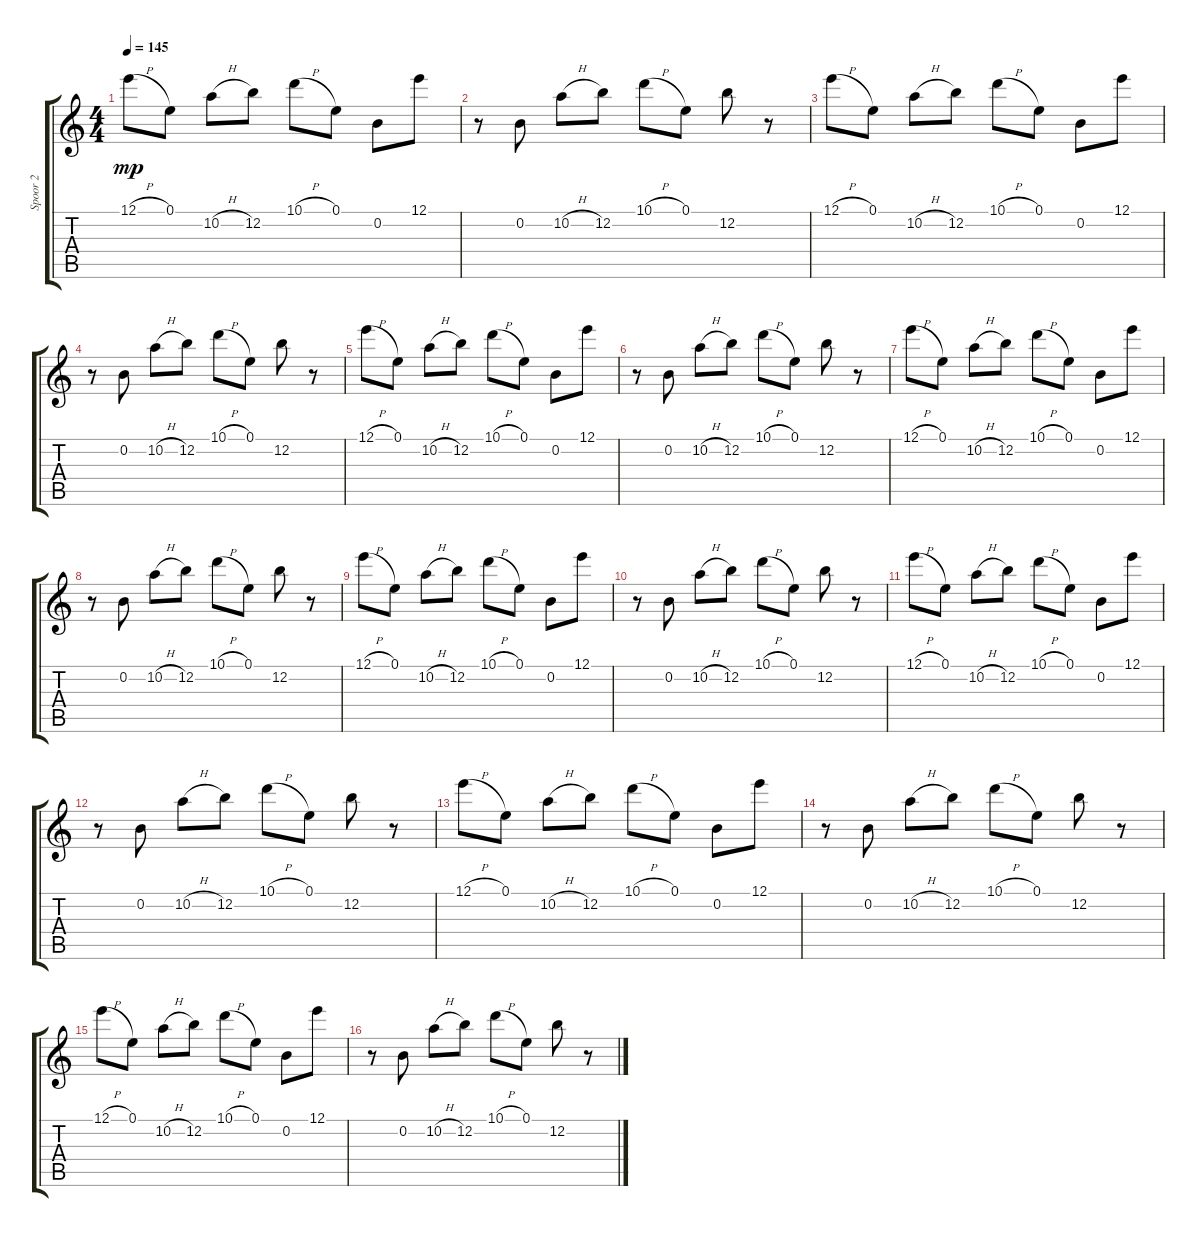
\track ("Spoor 2" "Spoor 2") {instrument distortionguitar}
\staff {score tabs}
\tuning (E4 B3 G3 D3 A2 E2) {hide}
\ts (4 4)
\tempo 145
\clef g2
\ks c
12.1{h}.8{dy mp} 0.1.8 10.2{h}.8 12.2.8 10.1{h}.8 0.1.8 0.2.8 12.1.8 |
r.8 0.2.8 10.2{h}.8 12.2.8 10.1{h}.8 0.1.8 12.2.8 r.8 |
12.1{h}.8 0.1.8 10.2{h}.8 12.2.8 10.1{h}.8 0.1.8 0.2.8 12.1.8 |
r.8 0.2.8 10.2{h}.8 12.2.8 10.1{h}.8 0.1.8 12.2.8 r.8 |
12.1{h}.8 0.1.8 10.2{h}.8 12.2.8 10.1{h}.8 0.1.8 0.2.8 12.1.8 |
r.8 0.2.8 10.2{h}.8 12.2.8 10.1{h}.8 0.1.8 12.2.8 r.8 |
12.1{h}.8 0.1.8 10.2{h}.8 12.2.8 10.1{h}.8 0.1.8 0.2.8 12.1.8 |
r.8 0.2.8 10.2{h}.8 12.2.8 10.1{h}.8 0.1.8 12.2.8 r.8 |
12.1{h}.8 0.1.8 10.2{h}.8 12.2.8 10.1{h}.8 0.1.8 0.2.8 12.1.8 |
r.8 0.2.8 10.2{h}.8 12.2.8 10.1{h}.8 0.1.8 12.2.8 r.8 |
12.1{h}.8 0.1.8 10.2{h}.8 12.2.8 10.1{h}.8 0.1.8 0.2.8 12.1.8 |
r.8 0.2.8 10.2{h}.8 12.2.8 10.1{h}.8 0.1.8 12.2.8 r.8 |
12.1{h}.8 0.1.8 10.2{h}.8 12.2.8 10.1{h}.8 0.1.8 0.2.8 12.1.8 |
r.8 0.2.8 10.2{h}.8 12.2.8 10.1{h}.8 0.1.8 12.2.8 r.8 |
12.1{h}.8 0.1.8 10.2{h}.8 12.2.8 10.1{h}.8 0.1.8 0.2.8 12.1.8 |
r.8 0.2.8 10.2{h}.8 12.2.8 10.1{h}.8 0.1.8 12.2.8 r.8
